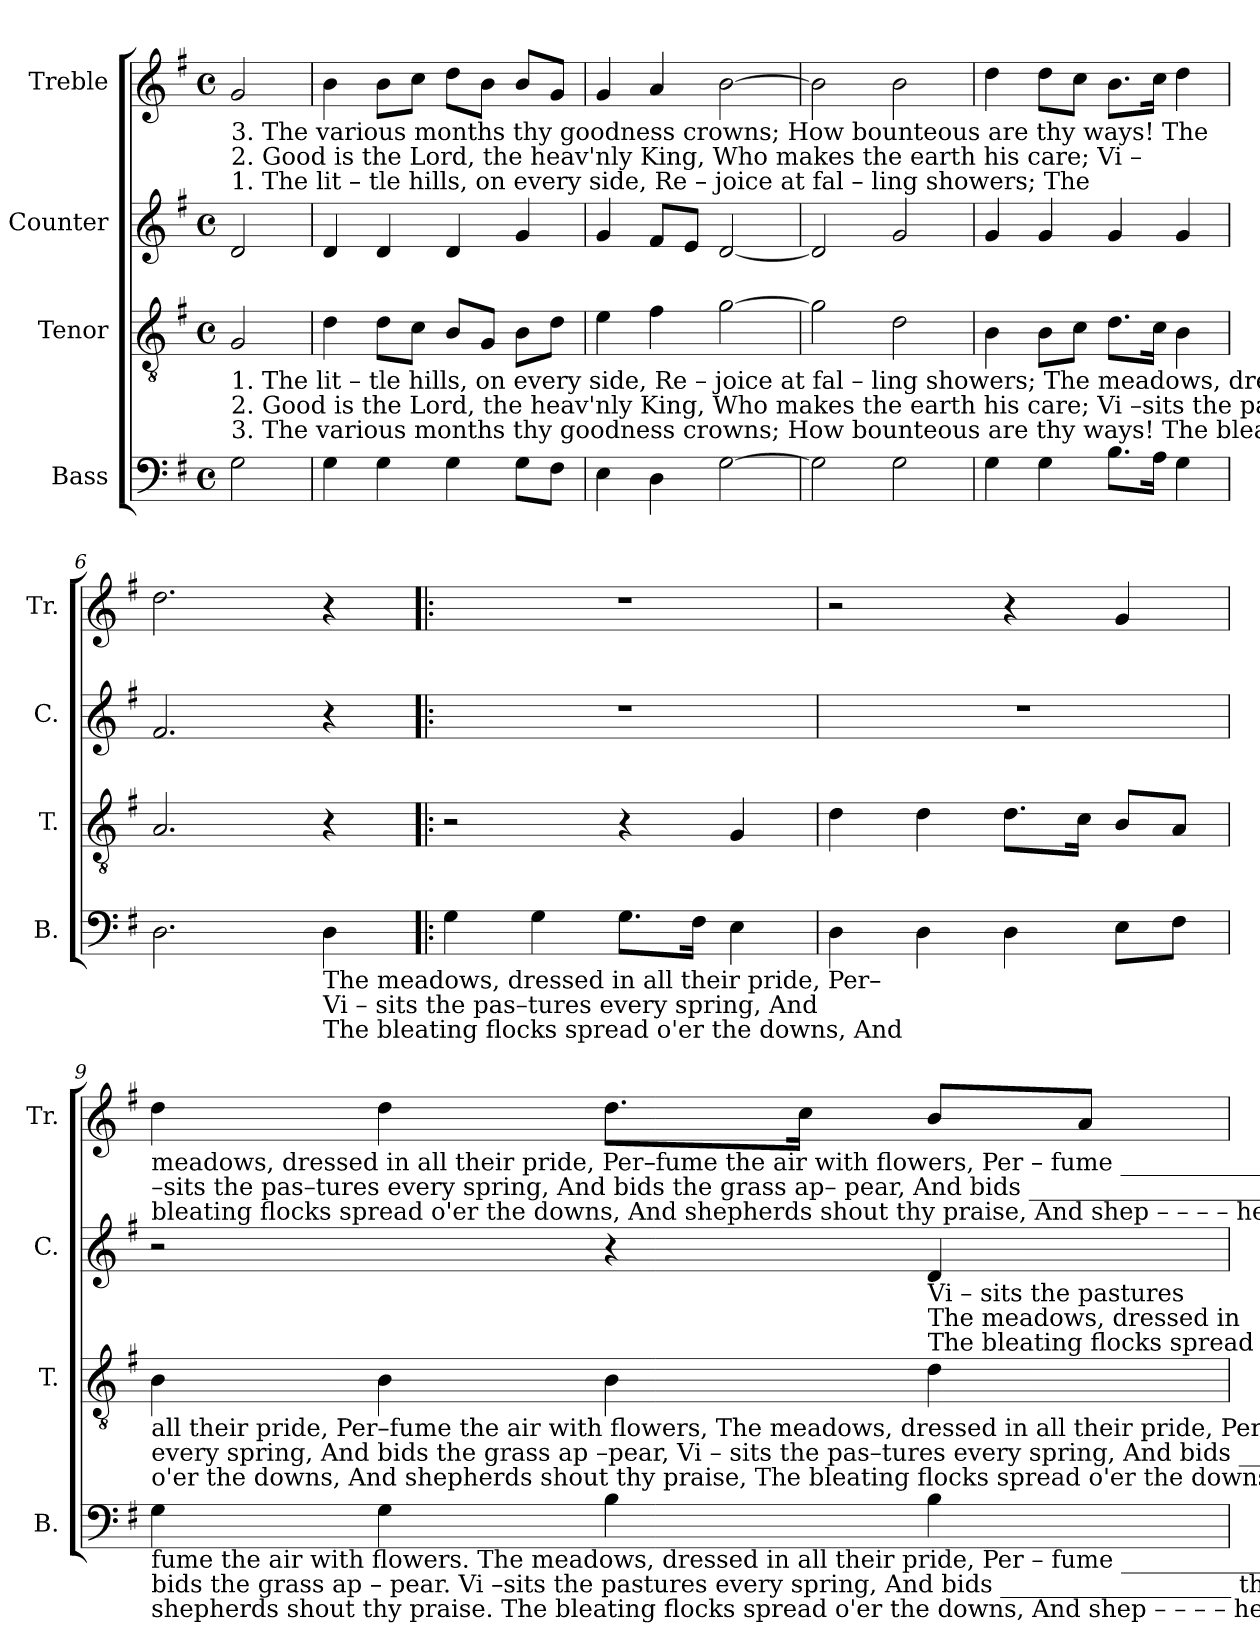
**kern	**kern	**kern	**kern
*part4	*part3	*part2	*part1
*staff4	*staff3	*staff2	*staff1
*I"Bass	*I"Tenor	*I"Counter	*I"Treble
*I'B.	*I'T.	*I'C.	*I'Tr.
*clefF4	*clefGv2	*clefG2	*clefG2
*k[f#]	*k[f#]	*k[f#]	*k[f#]
*M4/4	*M4/4	*M4/4	*M4/4
*met(c)	*met(c)	*met(c)	*met(c)
*MM120	*MM120	*MM120	*MM120
=1	=1	=1	=1
!	!	!	!LO:TX:b:t=3. The    various    months thy  goodness crowns;      How  bounteous  are   thy  ways!                                                                                 The
!	!	!	!LO:TX:b:t=2. Good  is     the     Lord,   the     heav'nly  King,           Who  makes the earth  his   care;                                                                                   Vi  –
!	!	!	!LO:TX:b:t=1. The    lit  –  tle      hills,    on       every      side,             Re  – joice  at      fal  – ling   showers;                                                                          The
!	!LO:TX:b:t=1. The    lit  –  tle      hills,   on        every       side,            Re  –  joice  at     fal  –  ling   showers;                                   The meadows, dressed in	!	!
!	!LO:TX:b:t=2. Good  is    the      Lord,  the      heav'nly   King,          Who  makes  the  earth  his  care;                                            Vi –sits  the   pas – tures	!	!
!	!LO:TX:b:t=3. The    various  months thy   goodness  crowns;      How  bounteous   are    thy  ways!                                         The bleating flocks spread	!	!
2G\	2G/	2d/	2g/
=2	=2	=2	=2
4G\	4d\	4d/	4b\
4G\	8d\L	4d/	8b\L
.	8c\J	.	8cc\J
4G\	8B/L	4d/	8dd\L
.	8G/J	.	8b\J
8G\L	8B\L	4g/	8b/L
8F#\J	8d\J	.	8g/J
=3	=3	=3	=3
4E\	4e\	4g/	4g/
4D\	4f#\	8f#/L	4a/
.	.	8e/J	.
[2G\	[2g\	[2d/	[2b\
=4	=4	=4	=4
2G\]	2g\]	2d/]	2b\]
2G\	2d\	2g/	2b\
=5	=5	=5	=5
4G\	4B\	4g/	4dd\
4G\	8B\L	4g/	8dd\L
.	8c\J	.	8cc\J
8.B\L	8.d\L	4g/	8.b\L
16A\Jk	16c\Jk	.	16cc\Jk
4G\	4B\	4g/	4dd\
=6	=6	=6	=6
2.D\	2.A/	2.f#/	2.dd\
!LO:TX:b:t=The meadows, dressed in all their pride,      Per–	!	!	!
!LO:TX:b:t=Vi –  sits  the pas–tures every spring,         And	!	!	!
!LO:TX:b:t=The bleating flocks spread o'er the downs, And	!	!	!
4D\	4r	4r	4r
=7!|:	=7!|:	=7!|:	=7!|:
4G\	2r	1r	1r
4G\	.	.	.
8.G\L	4r	.	.
16F#\Jk	.	.	.
4E\	4G/	.	.
=8	=8	=8	=8
4D\	4d\	1r	2r
4D\	4d\	.	.
4D\	8.d\L	.	4r
.	16c\Jk	.	.
8E\L	8B/L	.	4g/
8F#\J	8A/J	.	.
!!LO:LB:g=z
=9	=9	=9	=9
!	!	!	!LO:TX:b:t=meadows, dressed in  all their pride, Per–fume the air with flowers,       Per – fume ____________________  the air with flowers.
!	!	!	!LO:TX:b:t=–sits  the  pas–tures  every   spring, And bids the grass ap– pear,           And   bids _____________________ the  grass  appear.
!	!	!	!LO:TX:b:t=bleating flocks spread o'er the downs, And shepherds shout thy praise,  And  shep        –        –        –        –         herds shout thy praise.
!	!LO:TX:b:t=all their pride, Per–fume the air   with   flowers,       The meadows, dressed in all their pride, Per – fume _____ the air  with flowers.	!	!
!	!LO:TX:b:t=every spring,  And  bids the grass  ap  –pear,            Vi – sits  the pas–tures  every  spring,     And   bids ______ the grass ap – pear.	!	!
!	!LO:TX:b:t=o'er the downs,  And shepherds shout thy praise,  The bleating flocks spread o'er the downs, And shep  –  herds shout thy praise.	!	!
!LO:TX:b:t=fume the air  with     flowers.         The  meadows, dressed in all their pride, Per – fume ________________   the air  with flowers.  The	!	!	!
!LO:TX:b:t=bids the grass  ap   –  pear.              Vi –sits  the pastures every spring,      And  bids ___________________    the grass ap – pear.   Vi–	!	!	!
!LO:TX:b:t=shepherds shout thy praise.   The bleating flocks spread o'er the downs, And shep     –        –        –       –       herds shout thy praise.   The	!	!	!
4G\	4B\	2r	4dd\
4G\	4B\	.	4dd\
4B\	4B\	4r	8.dd\L
.	.	.	16cc\Jk
!	!	!LO:TX:b:t=Vi  –   sits  the pastures	!
!	!	!LO:TX:b:t=The meadows, dressed in	!
!	!	!LO:TX:b:t=The bleating flocks spread	!
4B\	4d\	4d/	8b/L
.	.	.	8a/J
=	=	=	=
*-	*-	*-	*-
